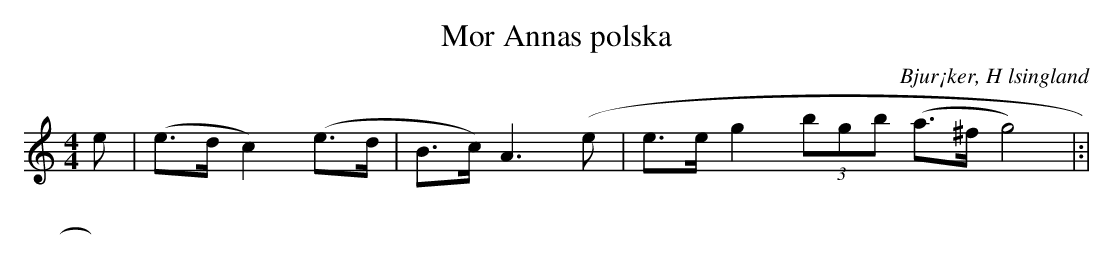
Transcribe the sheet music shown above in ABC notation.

X:1
T: Mor Annas polska
O: Bjur¡ker, H lsingland
M: 4/4
L: 1/8
K: Am
e|(e>d c2) (e>d|B>c) A3(e|e>e g2 (3bgb (a>^f g4)|:|
|:|||:|
